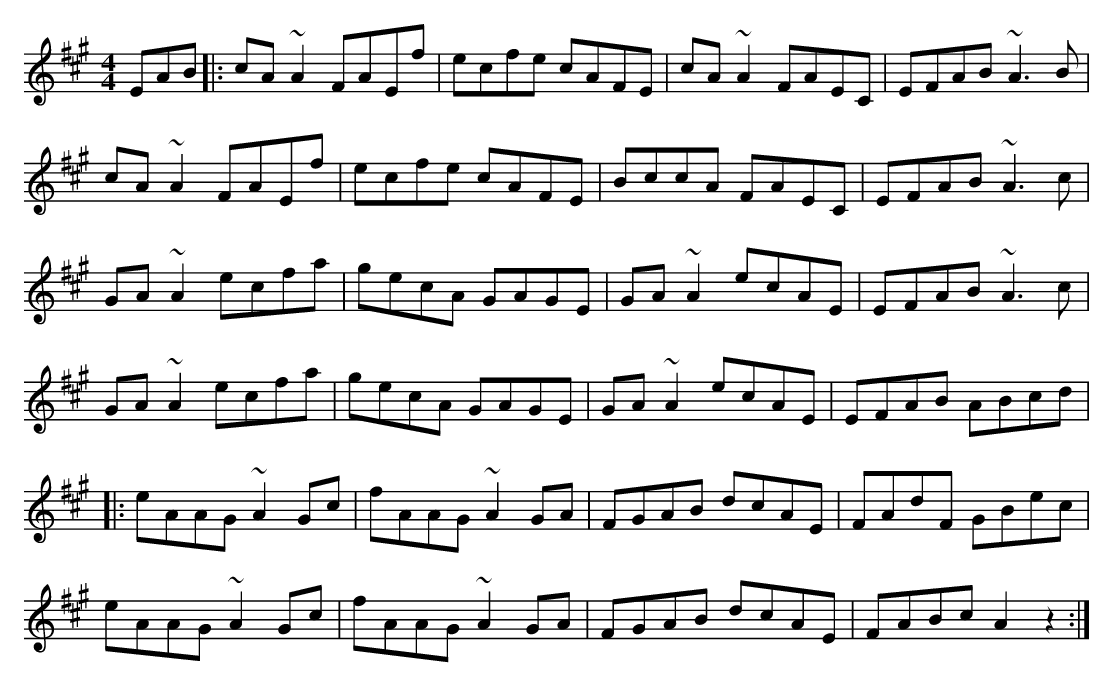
X:1
M:4/4
K:A
EAB|:cA~A2 FAEf|ecfe cAFE|cA~A2 FAEC|EFAB ~A3B|
cA~A2 FAEf|ecfe cAFE|BccA FAEC|EFAB ~A3c|
GA~A2 ecfa|gecA GAGE|GA~A2 ecAE|EFAB ~A3c|
GA~A2 ecfa|gecA GAGE|GA~A2 ecAE|EFAB ABcd|
|:eAAG ~A2Gc|fAAG ~A2GA|FGAB dcAE|FAdF GBec|
eAAG ~A2Gc|fAAG ~A2GA|FGAB dcAE|FABc A2z2:|
